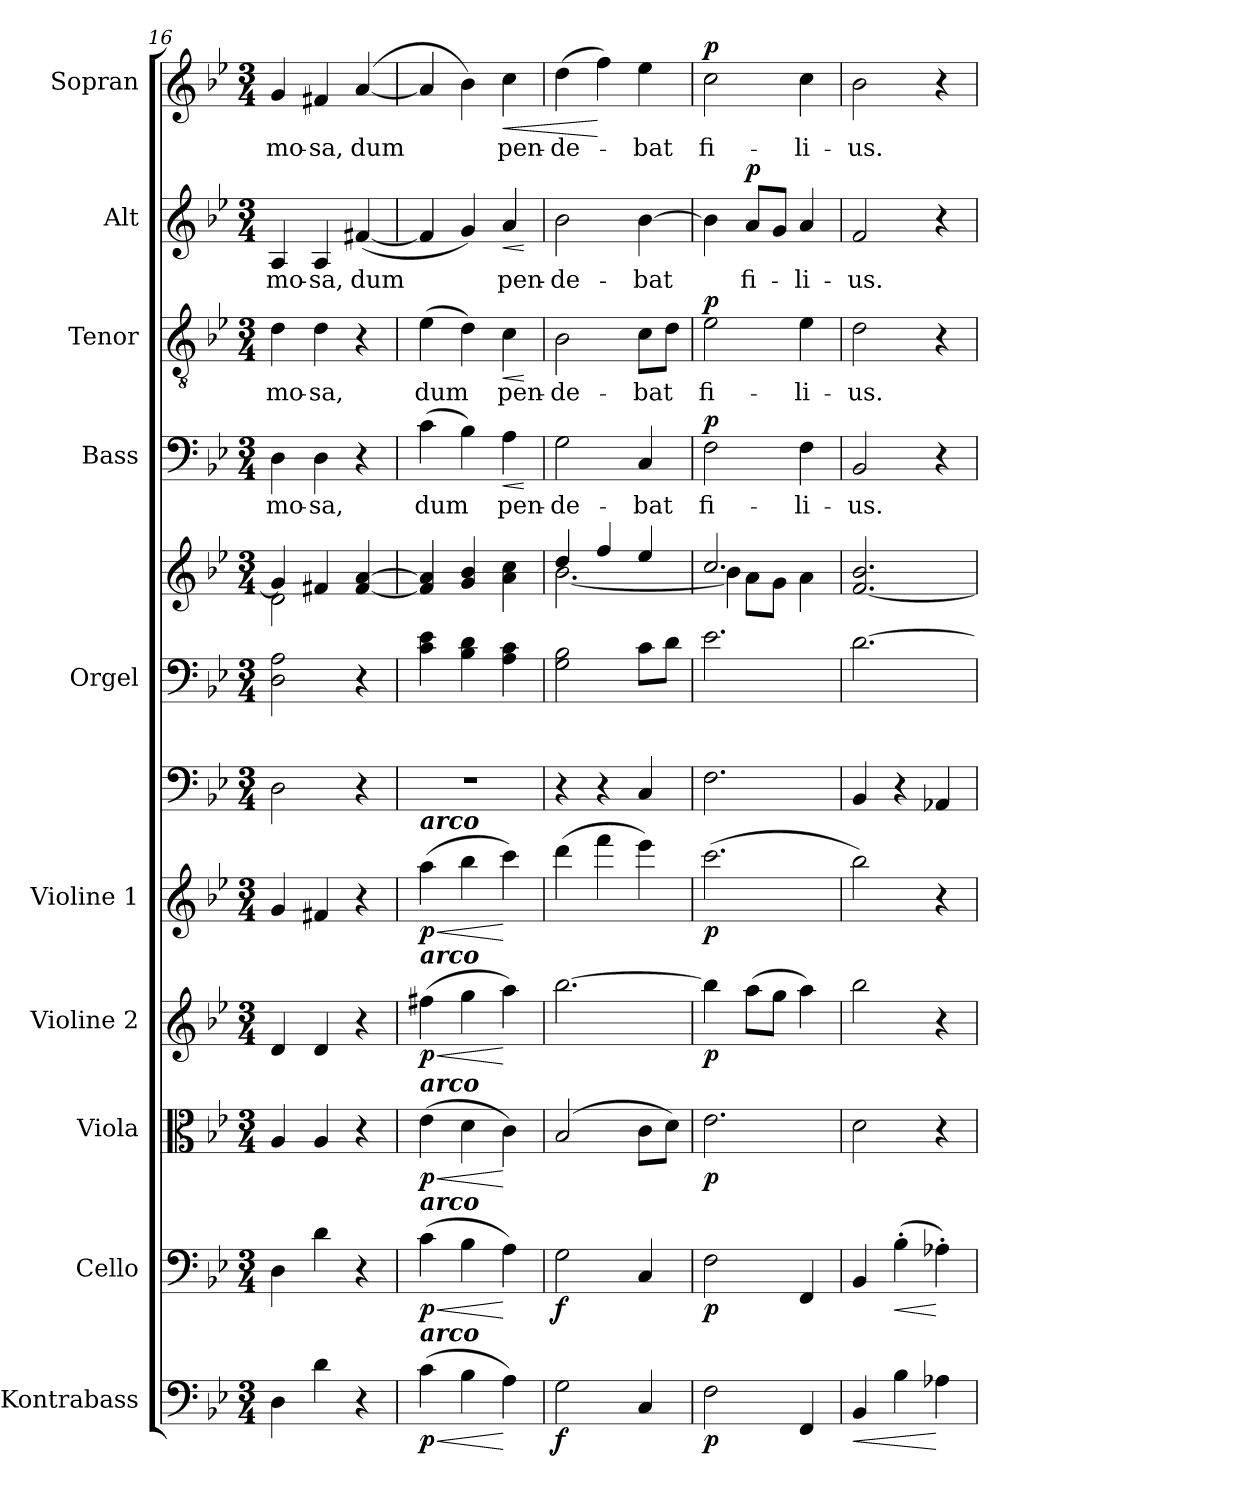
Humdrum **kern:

**kern	**dynam	**kern	**dynam	**kern	**dynam	**kern	**dynam	**kern	**dynam	**kern	**kern	**kern	**kern	**text	**dynam	**kern	**text	**dynam	**kern	**text	**dynam	**kern	**text	**dynam
*part11	*part11	*part10	*part10	*part9	*part9	*part8	*part8	*part7	*part7	*part6	*part5	*part5	*part4	*part4	*part4	*part3	*part3	*part3	*part2	*part2	*part2	*part1	*part1	*part1
*staff12	*staff12	*staff11	*staff11	*staff10	*staff10	*staff9	*staff9	*staff8	*staff8	*staff7	*staff6	*staff5	*staff4	*staff4	*staff4	*staff3	*staff3	*staff3	*staff2	*staff2	*staff2	*staff1	*staff1	*staff1
*I"Kontrabass	*	*I"Cello	*	*I"Viola	*	*I"Violine 2	*	*I"Violine 1	*	*	*I"Orgel	*	*I"Bass	*	*	*I"Tenor	*	*	*I"Alt	*	*	*I"Sopran	*	*
*I'Kb.	*	*	*	*I'Vla.	*	*I'Vl. 2	*	*I'Vl. 1	*	*	*I'Org.	*	*I'B	*	*	*I'T	*	*	*I'A	*	*	*I'S	*	*
*clefF4	*	*clefF4	*	*clefC3	*	*clefG2	*	*clefG2	*	*clefF4	*clefF4	*clefG2	*clefF4	*	*	*clefGv2	*	*	*clefG2	*	*	*clefG2	*	*
*ITrd7c12	*	*	*	*	*	*	*	*	*	*	*	*	*	*	*	*	*	*	*	*	*	*	*	*
*k[b-e-]	*	*k[b-e-]	*	*k[b-e-]	*	*k[b-e-]	*	*k[b-e-]	*	*k[b-e-]	*k[b-e-]	*k[b-e-]	*k[b-e-]	*	*	*k[b-e-]	*	*	*k[b-e-]	*	*	*k[b-e-]	*	*
*B-:	*	*B-:	*	*B-:	*	*B-:	*	*B-:	*	*B-:	*B-:	*B-:	*B-:	*	*	*B-:	*	*	*B-:	*	*	*B-:	*	*
*M3/4	*	*M3/4	*	*M3/4	*	*M3/4	*	*M3/4	*	*M3/4	*M3/4	*M3/4	*M3/4	*	*	*M3/4	*	*	*M3/4	*	*	*M3/4	*	*
=16	=16	=16	=16	=16	=16	=16	=16	=16	=16	=16	=16	=16	=16	=16	=16	=16	=16	=16	=16	=16	=16	=16	=16	=16
*	*	*	*	*	*	*	*	*	*	*	*	*^	*	*	*	*	*	*	*	*	*	*	*	*
!	!	!	!	!	!	!	!	!	!	!	!	!	!	!	!LO:LY:b	!	!	!LO:LY:b	!	!	!LO:LY:b	!	!	!LO:LY:b	!
4DD\	.	4D\	.	4A/	.	4d/	.	4g/	.	2D\	2D\ 2A\	4g/]	2d\	4D\	-mo-	.	4d\	-mo-	.	4A/	-mo-	.	4g/	-mo-	.
!	!	!	!	!	!	!	!	!	!	!	!	!	!	!	!LO:LY:b	!	!	!LO:LY:b	!	!	!LO:LY:b	!	!	!LO:LY:b	!
4D\	.	4d\	.	4A/	.	4d/	.	4f#X/	.	.	.	4f#X/	.	4D\	-sa,	.	4d\	-sa,	.	4A/	-sa,	.	4f#X/	-sa,	.
!	!	!	!	!	!	!	!	!	!	!	!	!	!	!	!	!	!	!	!	!	!LO:LY:b	!	!	!LO:LY:b	!
4r	.	4r	.	4r	.	4r	.	4r	.	4r	4r	[>4f#/ [>4a/	4ryy	4r	.	.	4r	.	.	([4f#X/	dum	.	([4a/	dum	.
=17	=17	=17	=17	=17	=17	=17	=17	=17	=17	=17	=17	=17	=17	=17	=17	=17	=17	=17	=17	=17	=17	=17	=17	=17	=17
!	!	!	!	!	!	!	!	!LO:TX:a:Bi:t=arco	!	!	!	!	!	!	!	!	!	!	!	!	!	!	!	!	!
!	!	!	!	!	!	!LO:TX:a:Bi:t=arco	!	!	!	!	!	!	!	!	!	!	!	!	!	!	!	!	!	!	!
!	!	!	!	!LO:TX:a:Bi:t=arco	!	!	!	!	!	!	!	!	!	!	!	!	!	!	!	!	!	!	!	!	!
!	!	!LO:TX:a:Bi:t=arco	!	!	!	!	!	!	!	!	!	!	!	!	!	!	!	!	!	!	!	!	!	!	!
!LO:TX:a:Bi:t=arco	!	!	!	!	!	!	!	!	!	!	!	!	!	!	!	!	!	!	!	!	!	!	!	!	!
!	!LO:HP:b	!	!LO:HP:b	!	!LO:HP:b	!	!LO:HP:b	!	!LO:HP:b	!	!	!	!	!	!LO:LY:b	!	!	!LO:LY:b	!	!	!	!	!	!	!
!	!LO:DY:n=1:b	!	!LO:DY:n=1:b	!	!LO:DY:n=1:b	!	!LO:DY:n=1:b	!	!LO:DY:n=1:b	!	!	!	!	!	!	!	!	!	!	!	!	!	!	!	!
*	*	*	*	*	*	*	*	*	*	*	*	*v	*v	*	*	*	*	*	*	*	*	*	*	*	*
(>4C\	< p	(>4c\	< p	(>4e-\	< p	(>4ff#X\	< p	(>4aa\	< p	2.r	4c\ 4e-\	4f#/] 4a/]	(>4c\	dum	.	(>4e-\	dum	.	4f#/]	.	.	4a/]	.	.
4BB-\	.	4B-\	.	4d\	.	4gg\	.	4bb-\	.	.	4B-\ 4d\	4g/ 4b-/	4B-\)	.	.	4d\)	.	.	4g/)	.	.	4b-\)	.	.
!	!	!	!	!	!	!	!	!	!	!	!	!	!	!LO:LY:b	!LO:HP:b	!	!LO:LY:b	!LO:HP:b	!	!LO:LY:b	!LO:HP:b	!	!LO:LY:b	!LO:HP:b
4AA\)	[	4A\)	[	4c\)	[	4aa\)	[	4ccc\)	[	.	4A\ 4c\	4a\ 4cc\	4A\	pen-	<	4c\	pen-	<	4a/	pen-	<	4cc\	pen-	<
.	.	.	.	.	.	.	.	.	.	.	.	.	.	.	[	.	.	[	.	.	[	.	.	.
=18	=18	=18	=18	=18	=18	=18	=18	=18	=18	=18	=18	=18	=18	=18	=18	=18	=18	=18	=18	=18	=18	=18	=18	=18
*	*	*	*	*	*	*	*	*	*	*	*	*^	*	*	*	*	*	*	*	*	*	*	*	*
!	!LO:DY:b	!	!LO:DY:b	!	!	!	!	!	!	!	!	!	!	!	!LO:LY:b	!	!	!LO:LY:b	!	!	!LO:LY:b	!	!	!LO:LY:b	!
2GG\	f	2G\	f	(2B-/	.	[2.bb-\	.	(>4ddd\	.	4r	2G\ 2B-\	4dd/	[<2.b-\	2G\	-de-	.	2B-\	-de-	.	2b-\	-de-	.	(>4dd\	-de-	.
.	.	.	.	.	.	.	.	4fff\	.	4r	.	4ff/	.	.	.	.	.	.	.	.	.	.	4ff\)	.	[
!	!	!	!	!	!	!	!	!	!	!	!	!	!	!	!LO:LY:b	!	!	!LO:LY:b	!	!	!LO:LY:b	!	!	!LO:LY:b	!
4CC/	.	4C/	.	8c\L	.	.	.	4eee-\)	.	4C/	8c\L	4ee-/	.	4C/	-bat	.	8c\L	-bat	.	[4b-\	-bat	.	4ee-\	-bat	.
.	.	.	.	8d\J)	.	.	.	.	.	.	8d\J	.	.	.	.	.	8d\J	.	.	.	.	.	.	.	.
=19	=19	=19	=19	=19	=19	=19	=19	=19	=19	=19	=19	=19	=19	=19	=19	=19	=19	=19	=19	=19	=19	=19	=19	=19	=19
!	!LO:DY:b	!	!LO:DY:b	!	!LO:DY:b	!	!LO:DY:b	!	!LO:DY:b	!	!	!	!	!	!LO:LY:b	!LO:DY:a	!	!LO:LY:b	!LO:DY:a	!	!	!	!	!LO:LY:b	!LO:DY:a
2FF\	p	2F\	p	2.e-\	p	4bb-\]	p	(>2.ccc\	p	2.F\	2.e-\	2.cc/	4b-\]	2F\	fi-	p	2e-\	fi-	p	4b-\]	.	.	2cc\	fi-	p
!	!	!	!	!	!	!	!	!	!	!	!	!	!	!	!	!	!	!	!	!	!LO:LY:b	!LO:DY:a	!	!	!
.	.	.	.	.	.	(>8aa\L	.	.	.	.	.	.	8a\L	.	.	.	.	.	.	8a/L	fi-	p	.	.	.
.	.	.	.	.	.	8gg\J	.	.	.	.	.	.	8g\J	.	.	.	.	.	.	8g/J	.	.	.	.	.
!	!	!	!	!	!	!	!	!	!	!	!	!	!	!	!LO:LY:b	!	!	!LO:LY:b	!	!	!LO:LY:b	!	!	!LO:LY:b	!
4FFF/	.	4FF/	.	.	.	4aa\)	.	.	.	.	.	.	4a\	4F\	-li-	.	4e-\	-li-	.	4a/	-li-	.	4cc\	-li-	.
=20	=20	=20	=20	=20	=20	=20	=20	=20	=20	=20	=20	=20	=20	=20	=20	=20	=20	=20	=20	=20	=20	=20	=20	=20	=20
!	!LO:HP:b	!	!	!	!	!	!	!	!	!	!	!	!	!	!LO:LY:b	!	!	!LO:LY:b	!	!	!LO:LY:b	!	!	!LO:LY:b	!
*	*	*	*	*	*	*	*	*	*	*	*	*v	*v	*	*	*	*	*	*	*	*	*	*	*	*
4BBB-/	<	4BB-/	.	2d\	.	2bb-\	.	2bb-\)	.	4BB-/	[2.d\	[2.f/ 2.b-/	2BB-/	-us.	.	2d\	-us.	.	2f/	-us.	.	2b-\	-us.	.
!	!	!	!LO:HP:b	!	!	!	!	!	!	!	!	!	!	!	!	!	!	!	!	!	!	!	!	!
4BB-\	.	(>4B-'>\	<	.	.	.	.	.	.	4r	.	.	.	.	.	.	.	.	.	.	.	.	.	.
4AA-X\	[	4A-X'>\)	[	4r	.	4r	.	4r	.	4AA-X/	.	.	4r	.	.	4r	.	.	4r	.	.	4r	.	.
=	=	=	=	=	=	=	=	=	=	=	=	=	=	=	=	=	=	=	=	=	=	=	=	=
*-	*-	*-	*-	*-	*-	*-	*-	*-	*-	*-	*-	*-	*-	*-	*-	*-	*-	*-	*-	*-	*-	*-	*-	*-
